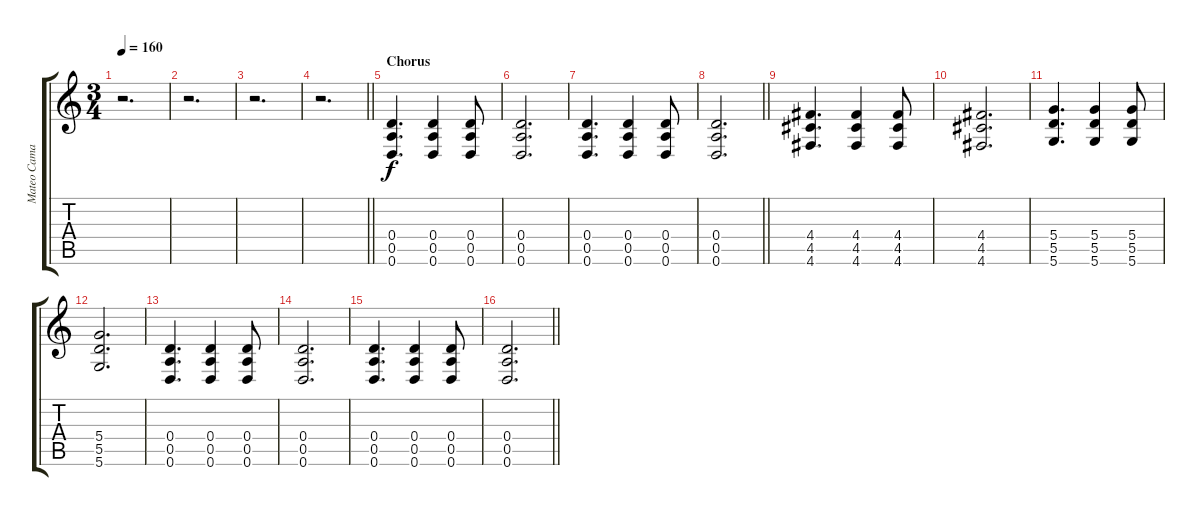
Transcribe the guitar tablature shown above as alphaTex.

\track ("Mateo Camargo - Lead Distortion Guitar" "Mateo Cama") {instrument distortionguitar}
\staff {score tabs}
\tuning (E4 B3 G3 D3 A2 D2) {hide}
\ts (3 4)
\tempo 160
\clef g2
\ks c
r.2{d dy f} |
r.2{d} |
r.2{d} |
\barLineRight lightlight
r.2{d} |
\section ("" "Chorus")
(0.4 0.5 0.6).4{d} (0.4 0.5 0.6).4 (0.4 0.5 0.6).8 |
(0.4 0.5 0.6).2{d} |
(0.4 0.5 0.6).4{d} (0.4 0.5 0.6).4 (0.4 0.5 0.6).8 |
\barLineRight lightlight
(0.4 0.5 0.6).2{d} |
(4.4 4.5 4.6).4{d} (4.4 4.5 4.6).4 (4.4 4.5 4.6).8 |
(4.4 4.5 4.6).2{d} |
(5.4 5.5 5.6).4{d} (5.4 5.5 5.6).4 (5.4 5.5 5.6).8 |
(5.4 5.5 5.6).2{d} |
(0.4 0.5 0.6).4{d} (0.4 0.5 0.6).4 (0.4 0.5 0.6).8 |
(0.4 0.5 0.6).2{d} |
(0.4 0.5 0.6).4{d} (0.4 0.5 0.6).4 (0.4 0.5 0.6).8 |
\barLineRight lightlight
(0.4 0.5 0.6).2{d}
